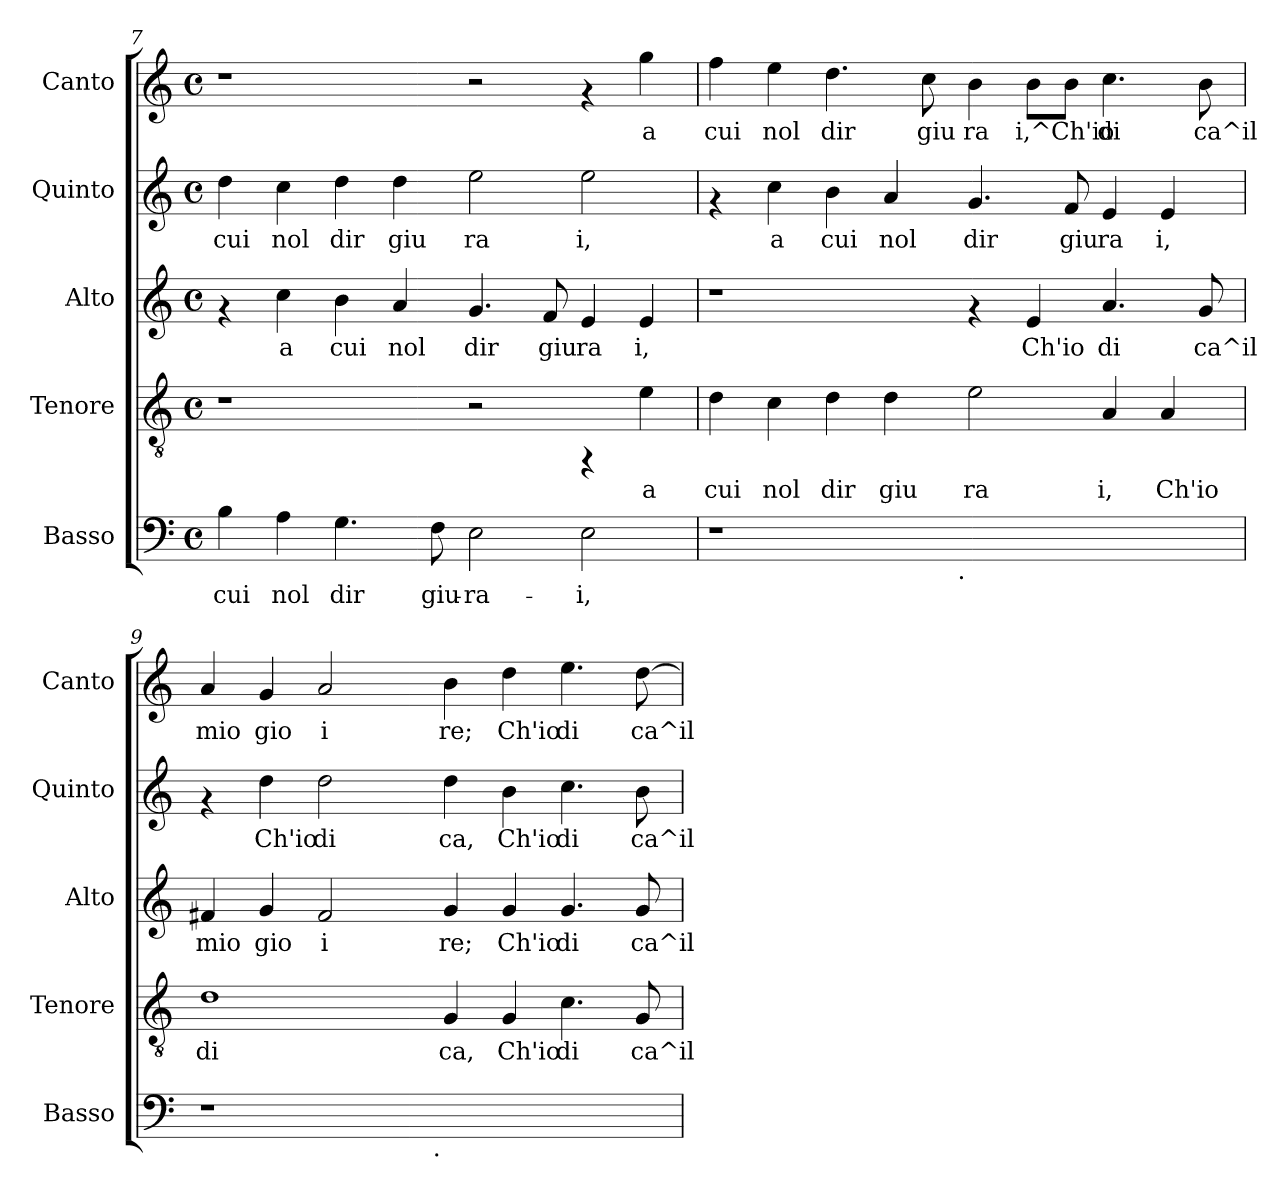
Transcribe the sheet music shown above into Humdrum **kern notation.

**kern	**text	**kern	**text	**kern	**text	**kern	**text	**kern	**text
*part5	*part5	*part4	*part4	*part3	*part3	*part2	*part2	*part1	*part1
*staff5	*staff5	*staff4	*staff4	*staff3	*staff3	*staff2	*staff2	*staff1	*staff1
*I"Basso	*	*I"Tenore	*	*I"Alto	*	*I"Quinto	*	*I"Canto	*
*I'Basso	*	*I'Tenore	*	*I'Alto	*	*I'Quinto	*	*I'Canto	*
*clefF4	*	*clefGv2	*	*clefG2	*	*clefG2	*	*clefG2	*
*k[]	*	*k[]	*	*k[]	*	*k[]	*	*k[]	*
*C:	*	*C:	*	*C:	*	*C:	*	*C:	*
*M4/4	*	*M4/4	*	*M4/4	*	*M4/4	*	*M4/4	*
*met(c)	*	*met(c)	*	*met(c)	*	*met(c)	*	*met(c)	*
=7	=7	=7	=7	=7	=7	=7	=7	=7	=7
!	!LO:LY:b:cj	!	!	!	!	!	!LO:LY:b:cj	!	!
4B\	cui	1r	.	4rf	.	4dd\	cui	1r	.
!	!LO:LY:b:cj	!	!	!	!LO:LY:b:cj	!	!LO:LY:b:cj	!	!
4A\	nol	.	.	4cc\	a	4cc\	nol	.	.
!	!LO:LY:b:cj	!	!	!	!LO:LY:b:cj	!	!LO:LY:b:cj	!	!
4.G\	dir	.	.	4b\	cui	4dd\	dir	.	.
!	!	!	!	!	!LO:LY:b:cj	!	!LO:LY:b:cj	!	!
.	.	.	.	4a/	nol	4dd\	giu	.	.
!	!LO:LY:b:cj	!	!	!	!	!	!	!	!
8F\	giu-	.	.	.	.	.	.	.	.
!	!LO:LY:b:cj	!	!	!	!LO:LY:b:cj	!	!LO:LY:b:cj	!	!
2E\	-ra-	2r	.	4.g/	dir	2ee\	ra	2r	.
!	!	!	!	!	!LO:LY:b:cj	!	!	!	!
.	.	.	.	8f/	giu	.	.	.	.
!	!LO:LY:b:cj	!	!	!	!LO:LY:b:cj	!	!LO:LY:b:cj	!	!
2E\	-i,	4rFF	.	4e/	ra	2ee\	i,	4rf	.
!	!	!	!LO:LY:b:cj	!	!LO:LY:b:cj	!	!	!	!LO:LY:b:cj
.	.	4e\	a	4e/	i,	.	.	4gg\	a
!!LO:PB:g=z
=8	=8	=8	=8	=8	=8	=8	=8	=8	=8
!	!	!	!LO:LY:b:cj	!	!	!	!	!	!LO:LY:b:cj
*^	*	*	*	*	*	*	*	*	*
1r	2ryy	.	4d\	cui	1r	.	4rf	.	4ff\	cui
!	!	!	!	!LO:LY:b:cj	!	!	!	!LO:LY:b:cj	!	!LO:LY:b:cj
.	.	.	4c\	nol	.	.	4cc\	a	4ee\	nol
!	!	!	!	!LO:LY:b:cj	!	!	!	!LO:LY:b:cj	!	!LO:LY:b:cj
.	4ryy	.	4d\	dir	.	.	4b\	cui	4.dd\	dir
!	!	!	!	!LO:LY:b:cj	!	!	!	!LO:LY:b:cj	!	!
.	8...ryy	.	4d\	giu	.	.	4a/	nol	.	.
!	!	!	!	!	!	!	!	!	!	!LO:LY:b:cj
.	.	.	.	.	.	.	.	.	8cc\	giu
!	!LO:TX:b:t=.	!	!	!	!	!	!	!	!	!
.	1ryy	.	.	.	.	.	.	.	.	.
!	!	!	!	!LO:LY:b:cj	!	!	!	!LO:LY:b:cj	!	!LO:LY:b:cj
1ryy	.	.	2e\	ra	4rf	.	4.g/	dir	4b\	ra
!	!	!	!	!	!	!LO:LY:b:cj	!	!	!	!LO:LY:b:cj
.	.	.	.	.	4e/	Ch'io	.	.	8b\L	i,^Ch'io
!	!	!	!	!	!	!	!	!LO:LY:b:cj	!	!LO:LY:b:cj
.	.	.	.	.	.	.	8f/	giu	8b\J	.
!	!	!	!	!LO:LY:b:cj	!	!LO:LY:b:cj	!	!LO:LY:b:cj	!	!LO:LY:b:cj
.	.	.	4A/	i,	4.a/	di	4e/	ra	4.cc\	di
!	!	!	!	!LO:LY:b:cj	!	!	!	!LO:LY:b:cj	!	!
.	.	.	4A/	Ch'io	.	.	4e/	i,	.	.
!	!	!	!	!	!	!LO:LY:b:cj	!	!	!	!LO:LY:b:cj
.	.	.	.	.	8g/	ca^il	.	.	8b\	ca^il
.	64ryy	.	.	.	.	.	.	.	.	.
=9	=9	=9	=9	=9	=9	=9	=9	=9	=9	=9
!	!	!	!	!LO:LY:b:cj	!	!LO:LY:b:cj	!	!	!	!LO:LY:b:cj
1r	2ryy	.	1d	di	4f#X/	mio	4rf	.	4a/	mio
!	!	!	!	!	!	!LO:LY:b:cj	!	!LO:LY:b:cj	!	!LO:LY:b:cj
.	.	.	.	.	4g/	gio	4dd\	Ch'io	4g/	gio
!	!	!	!	!	!	!LO:LY:b:cj	!	!LO:LY:b:cj	!	!LO:LY:b:cj
.	4ryy	.	.	.	2f#/	i	2dd\	di	2a/	i
.	8...ryy	.	.	.	.	.	.	.	.	.
!	!LO:TX:b:t=.	!	!	!	!	!	!	!	!	!
.	1ryy	.	.	.	.	.	.	.	.	.
!	!	!	!	!LO:LY:b:cj	!	!LO:LY:b:cj	!	!LO:LY:b:cj	!	!LO:LY:b:cj
1ryy	.	.	4G/	ca,	4g/	re;	4dd\	ca,	4b\	re;
!	!	!	!	!LO:LY:b:cj	!	!LO:LY:b:cj	!	!LO:LY:b:cj	!	!LO:LY:b:cj
.	.	.	4G/	Ch'io	4g/	Ch'io	4b\	Ch'io	4dd\	Ch'io
!	!	!	!	!LO:LY:b:cj	!	!LO:LY:b:cj	!	!LO:LY:b:cj	!	!LO:LY:b:cj
.	.	.	4.c\	di	4.g/	di	4.cc\	di	4.ee\	di
!	!	!	!	!LO:LY:b:cj	!	!LO:LY:b:cj	!	!LO:LY:b:cj	!	!LO:LY:b:cj
.	.	.	8G/	ca^il	8g/	ca^il	8b\	ca^il	[<8dd\	ca^il
.	64ryy	.	.	.	.	.	.	.	.	.
*v	*v	*	*	*	*	*	*	*	*	*
=	=	=	=	=	=	=	=	=	=
*-	*-	*-	*-	*-	*-	*-	*-	*-	*-
